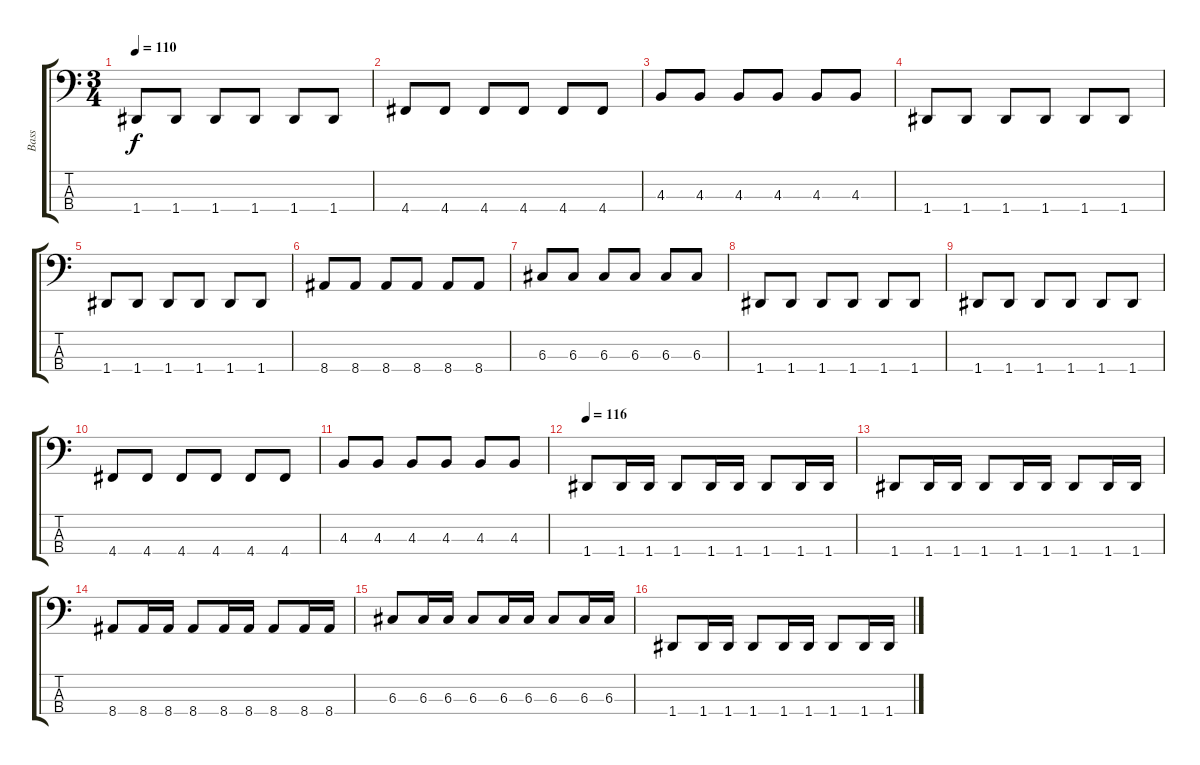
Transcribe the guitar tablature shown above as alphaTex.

\track ("Bass" "Bass") {instrument electricbassfinger}
\staff {score tabs}
\tuning (F2 C2 G1 D1) {hide}
\ts (3 4)
\tempo 110
\clef f4
\ks c
1.4.8{dy f} 1.4.8 1.4.8 1.4.8 1.4.8 1.4.8 |
4.4.8 4.4.8 4.4.8 4.4.8 4.4.8 4.4.8 |
4.3.8 4.3.8 4.3.8 4.3.8 4.3.8 4.3.8 |
1.4.8 1.4.8 1.4.8 1.4.8 1.4.8 1.4.8 |
1.4.8 1.4.8 1.4.8 1.4.8 1.4.8 1.4.8 |
8.4.8 8.4.8 8.4.8 8.4.8 8.4.8 8.4.8 |
6.3.8 6.3.8 6.3.8 6.3.8 6.3.8 6.3.8 |
1.4.8 1.4.8 1.4.8 1.4.8 1.4.8 1.4.8 |
1.4.8 1.4.8 1.4.8 1.4.8 1.4.8 1.4.8 |
4.4.8 4.4.8 4.4.8 4.4.8 4.4.8 4.4.8 |
4.3.8 4.3.8 4.3.8 4.3.8 4.3.8 4.3.8 |
\tempo 116
1.4.8 1.4.16 1.4.16 1.4.8 1.4.16 1.4.16 1.4.8 1.4.16 1.4.16 |
1.4.8 1.4.16 1.4.16 1.4.8 1.4.16 1.4.16 1.4.8 1.4.16 1.4.16 |
8.4.8 8.4.16 8.4.16 8.4.8 8.4.16 8.4.16 8.4.8 8.4.16 8.4.16 |
6.3.8 6.3.16 6.3.16 6.3.8 6.3.16 6.3.16 6.3.8 6.3.16 6.3.16 |
1.4.8 1.4.16 1.4.16 1.4.8 1.4.16 1.4.16 1.4.8 1.4.16 1.4.16
